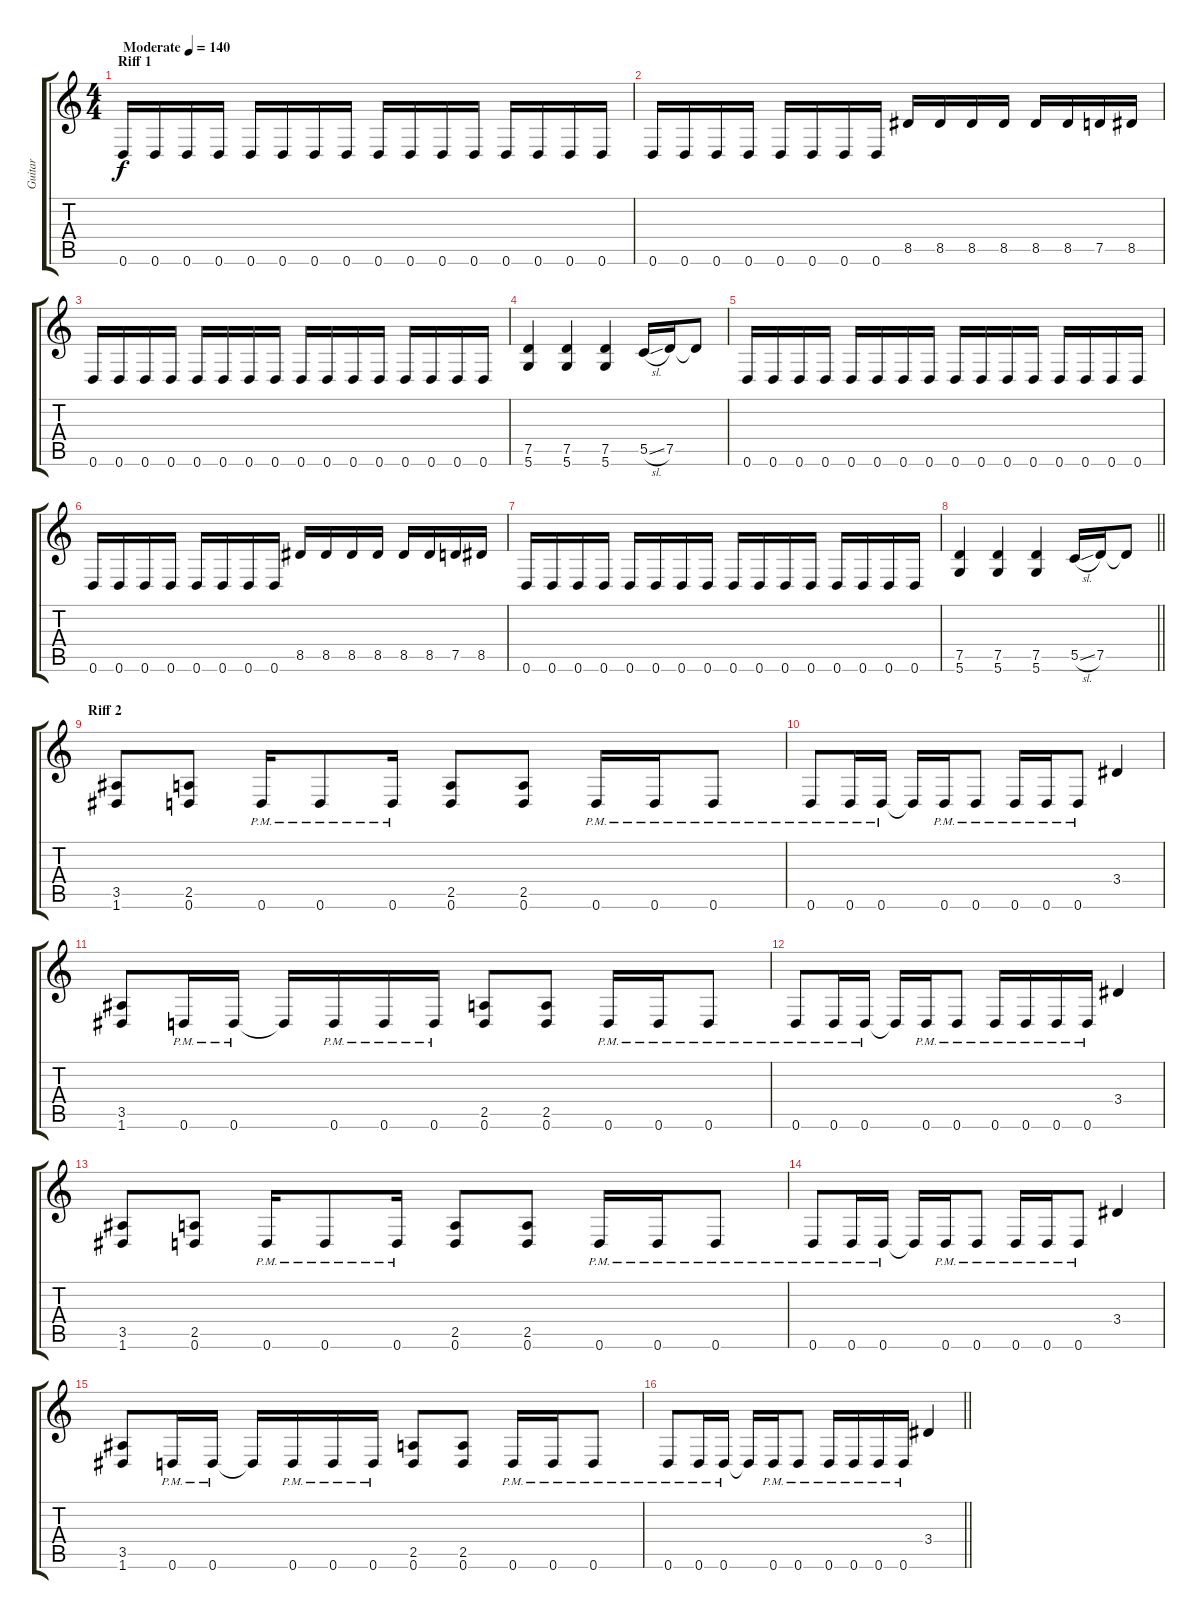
\track ("Guitar" "Guitar") {instrument distortionguitar}
\staff {score tabs}
\tuning (D4 A3 F3 C3 G2 D2) {hide}
\ts (4 4)
\section ("" "Riff 1")
\tempo (140 "Moderate")
\clef g2
\ks c
0.6.16{dy f instrument distortionguitar} 0.6.16 0.6.16 0.6.16 0.6.16 0.6.16 0.6.16 0.6.16 0.6.16 0.6.16 0.6.16 0.6.16 0.6.16 0.6.16 0.6.16 0.6.16 |
0.6.16 0.6.16 0.6.16 0.6.16 0.6.16 0.6.16 0.6.16 0.6.16 8.5.16 8.5.16 8.5.16 8.5.16 8.5.16 8.5.16 7.5.16 8.5.16 |
0.6.16 0.6.16 0.6.16 0.6.16 0.6.16 0.6.16 0.6.16 0.6.16 0.6.16 0.6.16 0.6.16 0.6.16 0.6.16 0.6.16 0.6.16 0.6.16 |
(7.5 5.6).4 (7.5 5.6).4 (7.5 5.6).4 5.5{sl}.16 7.5.16 7.5{t}.8 |
0.6.16 0.6.16 0.6.16 0.6.16 0.6.16 0.6.16 0.6.16 0.6.16 0.6.16 0.6.16 0.6.16 0.6.16 0.6.16 0.6.16 0.6.16 0.6.16 |
0.6.16 0.6.16 0.6.16 0.6.16 0.6.16 0.6.16 0.6.16 0.6.16 8.5.16 8.5.16 8.5.16 8.5.16 8.5.16 8.5.16 7.5.16 8.5.16 |
0.6.16 0.6.16 0.6.16 0.6.16 0.6.16 0.6.16 0.6.16 0.6.16 0.6.16 0.6.16 0.6.16 0.6.16 0.6.16 0.6.16 0.6.16 0.6.16 |
\barLineRight lightlight
(7.5 5.6).4 (7.5 5.6).4 (7.5 5.6).4 5.5{sl}.16 7.5.16 7.5{t}.8 |
\section ("" "Riff 2")
(3.5 1.6).8 (2.5 0.6).8 0.6{pm}.16 0.6{pm}.8 0.6{pm}.16 (2.5 0.6).8 (2.5 0.6).8 0.6{pm}.16 0.6{pm}.16 0.6{pm}.8 |
0.6{pm}.8 0.6{pm}.16 0.6{pm}.16 0.6{t}.16 0.6{pm}.16 0.6{pm}.8 0.6{pm}.16 0.6{pm}.16 0.6{pm}.8 3.4.4 |
(3.5 1.6).8 0.6{pm}.16 0.6{pm}.16 0.6{t}.16 0.6{pm}.16 0.6{pm}.16 0.6{pm}.16 (2.5 0.6).8 (2.5 0.6).8 0.6{pm}.16 0.6{pm}.16 0.6{pm}.8 |
0.6{pm}.8 0.6{pm}.16 0.6{pm}.16 0.6{t}.16 0.6{pm}.16 0.6{pm}.8 0.6{pm}.16 0.6{pm}.16 0.6{pm}.16 0.6{pm}.16 3.4.4 |
(3.5 1.6).8 (2.5 0.6).8 0.6{pm}.16 0.6{pm}.8 0.6{pm}.16 (2.5 0.6).8 (2.5 0.6).8 0.6{pm}.16 0.6{pm}.16 0.6{pm}.8 |
0.6{pm}.8 0.6{pm}.16 0.6{pm}.16 0.6{t}.16 0.6{pm}.16 0.6{pm}.8 0.6{pm}.16 0.6{pm}.16 0.6{pm}.8 3.4.4 |
(3.5 1.6).8 0.6{pm}.16 0.6{pm}.16 0.6{t}.16 0.6{pm}.16 0.6{pm}.16 0.6{pm}.16 (2.5 0.6).8 (2.5 0.6).8 0.6{pm}.16 0.6{pm}.16 0.6{pm}.8 |
\barLineRight lightlight
0.6{pm}.8 0.6{pm}.16 0.6{pm}.16 0.6{t}.16 0.6{pm}.16 0.6{pm}.8 0.6{pm}.16 0.6{pm}.16 0.6{pm}.16 0.6{pm}.16 3.4.4
